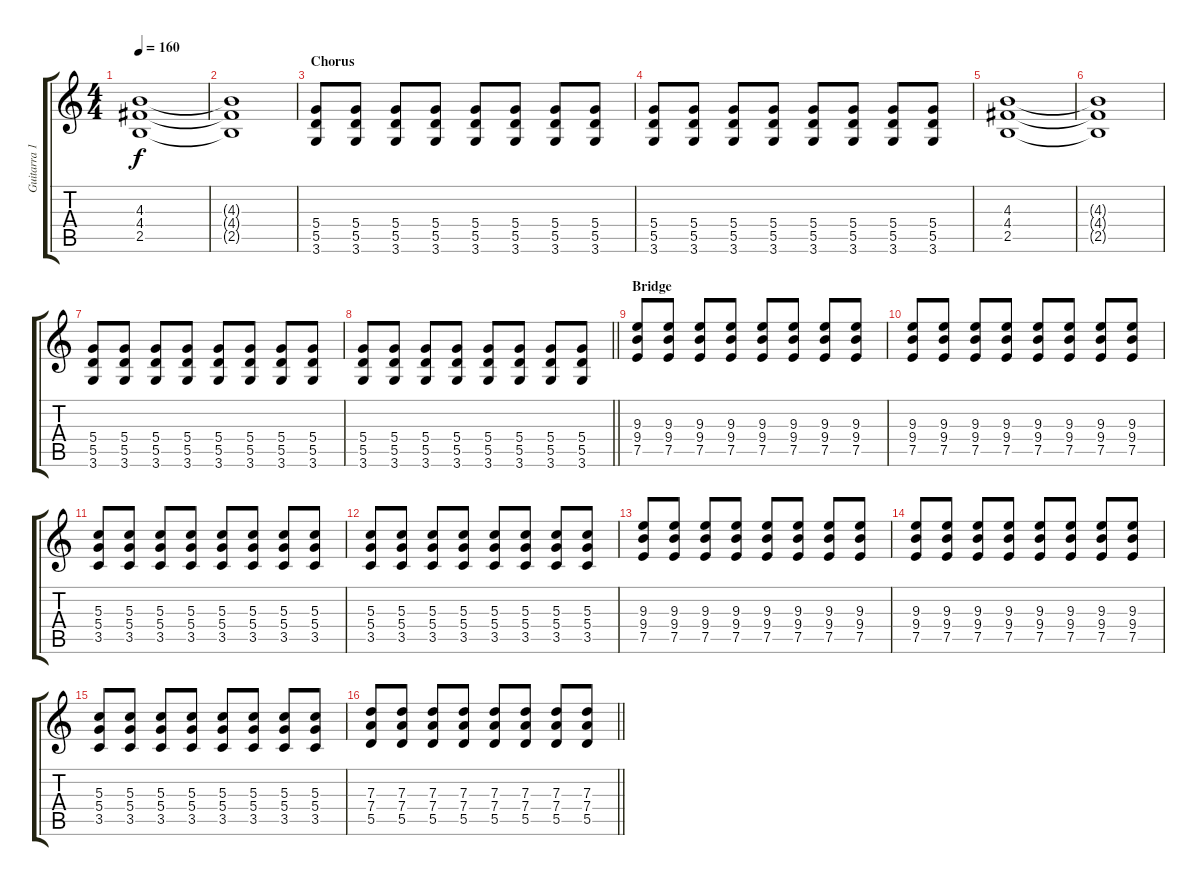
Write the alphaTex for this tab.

\track ("Guitarra 1 - Mathias" "Guitarra 1") {instrument distortionguitar}
\staff {score tabs}
\tuning (E4 B3 G3 D3 A2 E2) {hide}
\ts (4 4)
\tempo 160
\clef g2
\ks c
(4.3 4.4 2.5).1{dy f} |
(4.3{t} 4.4{t} 2.5{t}).1 |
\section ("" "Chorus")
(5.4 5.5 3.6).8 (5.4 5.5 3.6).8 (5.4 5.5 3.6).8 (5.4 5.5 3.6).8 (5.4 5.5 3.6).8 (5.4 5.5 3.6).8 (5.4 5.5 3.6).8 (5.4 5.5 3.6).8 |
(5.4 5.5 3.6).8 (5.4 5.5 3.6).8 (5.4 5.5 3.6).8 (5.4 5.5 3.6).8 (5.4 5.5 3.6).8 (5.4 5.5 3.6).8 (5.4 5.5 3.6).8 (5.4 5.5 3.6).8 |
(4.3 4.4 2.5).1 |
(4.3{t} 4.4{t} 2.5{t}).1 |
(5.4 5.5 3.6).8 (5.4 5.5 3.6).8 (5.4 5.5 3.6).8 (5.4 5.5 3.6).8 (5.4 5.5 3.6).8 (5.4 5.5 3.6).8 (5.4 5.5 3.6).8 (5.4 5.5 3.6).8 |
\barLineRight lightlight
(5.4 5.5 3.6).8 (5.4 5.5 3.6).8 (5.4 5.5 3.6).8 (5.4 5.5 3.6).8 (5.4 5.5 3.6).8 (5.4 5.5 3.6).8 (5.4 5.5 3.6).8 (5.4 5.5 3.6).8 |
\section ("" "Bridge")
(9.3 9.4 7.5).8 (9.3 9.4 7.5).8 (9.3 9.4 7.5).8 (9.3 9.4 7.5).8 (9.3 9.4 7.5).8 (9.3 9.4 7.5).8 (9.3 9.4 7.5).8 (9.3 9.4 7.5).8 |
(9.3 9.4 7.5).8 (9.3 9.4 7.5).8 (9.3 9.4 7.5).8 (9.3 9.4 7.5).8 (9.3 9.4 7.5).8 (9.3 9.4 7.5).8 (9.3 9.4 7.5).8 (9.3 9.4 7.5).8 |
(5.3 5.4 3.5).8 (5.3 5.4 3.5).8 (5.3 5.4 3.5).8 (5.3 5.4 3.5).8 (5.3 5.4 3.5).8 (5.3 5.4 3.5).8 (5.3 5.4 3.5).8 (5.3 5.4 3.5).8 |
(5.3 5.4 3.5).8 (5.3 5.4 3.5).8 (5.3 5.4 3.5).8 (5.3 5.4 3.5).8 (5.3 5.4 3.5).8 (5.3 5.4 3.5).8 (5.3 5.4 3.5).8 (5.3 5.4 3.5).8 |
(9.3 9.4 7.5).8 (9.3 9.4 7.5).8 (9.3 9.4 7.5).8 (9.3 9.4 7.5).8 (9.3 9.4 7.5).8 (9.3 9.4 7.5).8 (9.3 9.4 7.5).8 (9.3 9.4 7.5).8 |
(9.3 9.4 7.5).8 (9.3 9.4 7.5).8 (9.3 9.4 7.5).8 (9.3 9.4 7.5).8 (9.3 9.4 7.5).8 (9.3 9.4 7.5).8 (9.3 9.4 7.5).8 (9.3 9.4 7.5).8 |
(5.3 5.4 3.5).8 (5.3 5.4 3.5).8 (5.3 5.4 3.5).8 (5.3 5.4 3.5).8 (5.3 5.4 3.5).8 (5.3 5.4 3.5).8 (5.3 5.4 3.5).8 (5.3 5.4 3.5).8 |
\barLineRight lightlight
(7.3 7.4 5.5).8 (7.3 7.4 5.5).8 (7.3 7.4 5.5).8 (7.3 7.4 5.5).8 (7.3 7.4 5.5).8 (7.3 7.4 5.5).8 (7.3 7.4 5.5).8 (7.3 7.4 5.5).8
